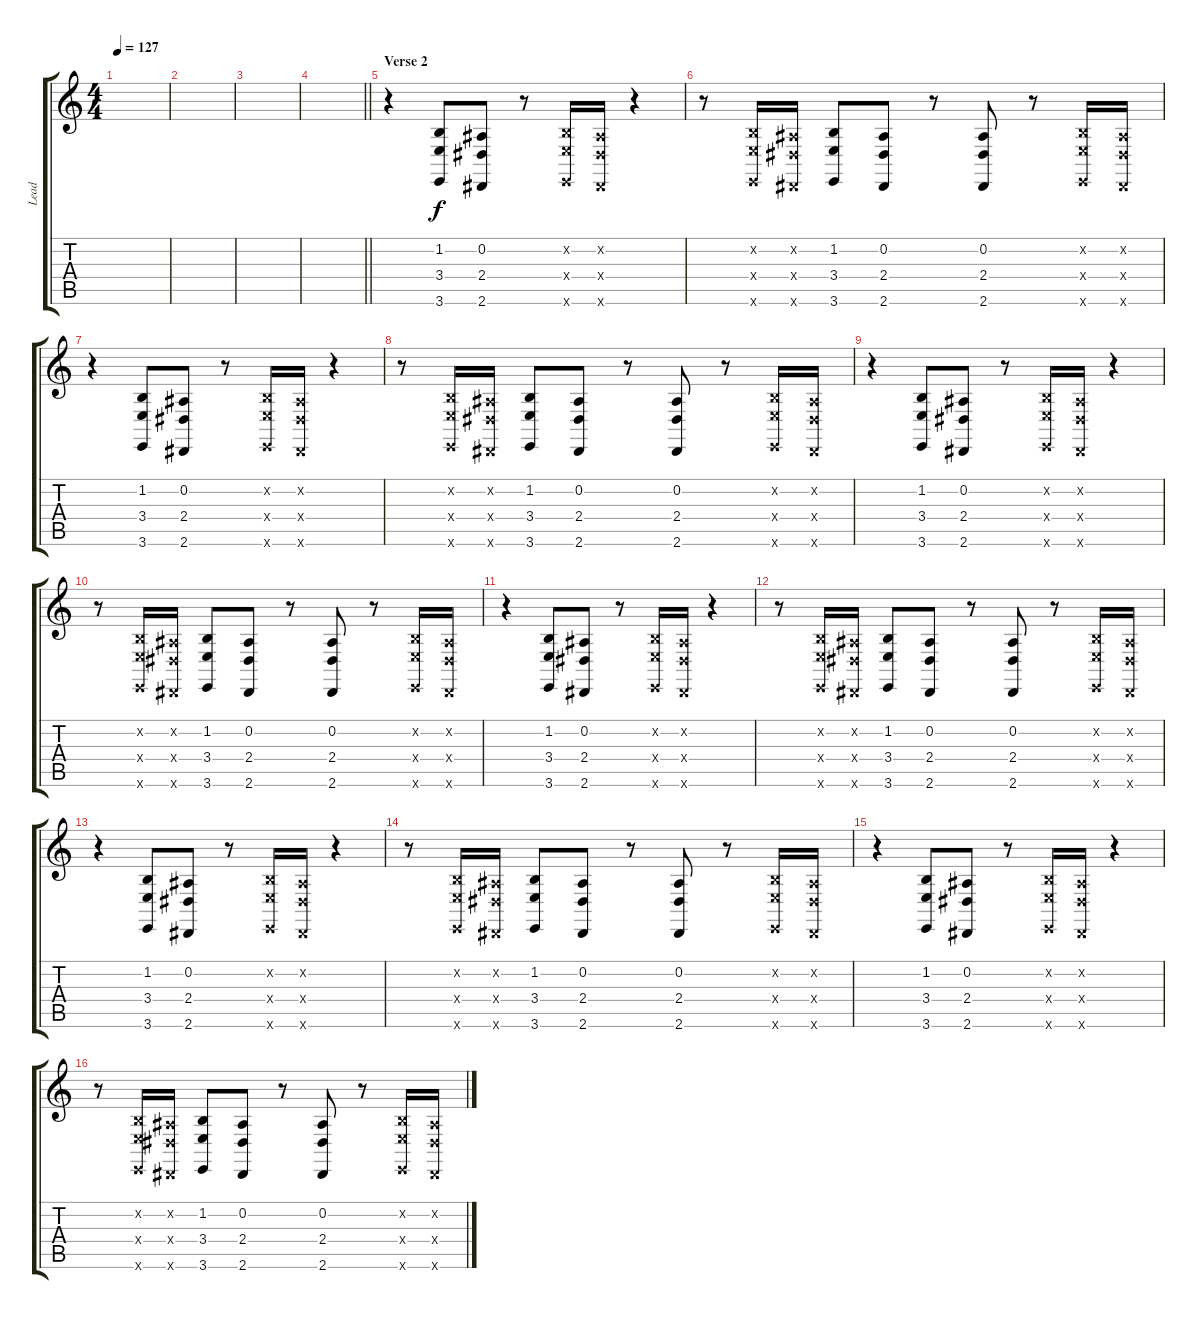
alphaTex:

\track ("Lead" "Lead") {instrument lead8bassandlead}
\staff {score tabs}
\tuning (Eb4 Bb3 Gb3 Db3 Ab2 Db2) {hide}
\ts (4 4)
\tempo 127
\clef g2
\ks c
|
|
|
\barLineRight lightlight
|
\section ("" "Verse 2")
r.4{volume 15} (1.2 3.4 3.6).8 (0.2 2.4 2.6).8 r.8 (1.2{x} 3.4{x} 3.6{x}).16 (0.2{x} 2.4{x} 2.6{x}).16 r.4 |
r.8 (1.2{x} 3.4{x} 3.6{x}).16 (0.2{x} 2.4{x} 2.6{x}).16 (1.2 3.4 3.6).8 (0.2 2.4 2.6).8 r.8 (0.2 2.4 2.6).8 r.8 (1.2{x} 3.4{x} 3.6{x}).16 (0.2{x} 2.4{x} 2.6{x}).16 |
r.4 (1.2 3.4 3.6).8 (0.2 2.4 2.6).8 r.8 (1.2{x} 3.4{x} 3.6{x}).16 (0.2{x} 2.4{x} 2.6{x}).16 r.4 |
r.8 (1.2{x} 3.4{x} 3.6{x}).16 (0.2{x} 2.4{x} 2.6{x}).16 (1.2 3.4 3.6).8 (0.2 2.4 2.6).8 r.8 (0.2 2.4 2.6).8 r.8 (1.2{x} 3.4{x} 3.6{x}).16 (0.2{x} 2.4{x} 2.6{x}).16 |
r.4 (1.2 3.4 3.6).8 (0.2 2.4 2.6).8 r.8 (1.2{x} 3.4{x} 3.6{x}).16 (0.2{x} 2.4{x} 2.6{x}).16 r.4 |
r.8 (1.2{x} 3.4{x} 3.6{x}).16 (0.2{x} 2.4{x} 2.6{x}).16 (1.2 3.4 3.6).8 (0.2 2.4 2.6).8 r.8 (0.2 2.4 2.6).8 r.8 (1.2{x} 3.4{x} 3.6{x}).16 (0.2{x} 2.4{x} 2.6{x}).16 |
r.4 (1.2 3.4 3.6).8 (0.2 2.4 2.6).8 r.8 (1.2{x} 3.4{x} 3.6{x}).16 (0.2{x} 2.4{x} 2.6{x}).16 r.4 |
r.8 (1.2{x} 3.4{x} 3.6{x}).16 (0.2{x} 2.4{x} 2.6{x}).16 (1.2 3.4 3.6).8 (0.2 2.4 2.6).8 r.8 (0.2 2.4 2.6).8 r.8 (1.2{x} 3.4{x} 3.6{x}).16 (0.2{x} 2.4{x} 2.6{x}).16 |
r.4 (1.2 3.4 3.6).8 (0.2 2.4 2.6).8 r.8 (1.2{x} 3.4{x} 3.6{x}).16 (0.2{x} 2.4{x} 2.6{x}).16 r.4 |
r.8 (1.2{x} 3.4{x} 3.6{x}).16 (0.2{x} 2.4{x} 2.6{x}).16 (1.2 3.4 3.6).8 (0.2 2.4 2.6).8 r.8 (0.2 2.4 2.6).8 r.8 (1.2{x} 3.4{x} 3.6{x}).16 (0.2{x} 2.4{x} 2.6{x}).16 |
r.4 (1.2 3.4 3.6).8 (0.2 2.4 2.6).8 r.8 (1.2{x} 3.4{x} 3.6{x}).16 (0.2{x} 2.4{x} 2.6{x}).16 r.4 |
r.8 (1.2{x} 3.4{x} 3.6{x}).16 (0.2{x} 2.4{x} 2.6{x}).16 (1.2 3.4 3.6).8 (0.2 2.4 2.6).8 r.8 (0.2 2.4 2.6).8 r.8 (1.2{x} 3.4{x} 3.6{x}).16 (0.2{x} 2.4{x} 2.6{x}).16
